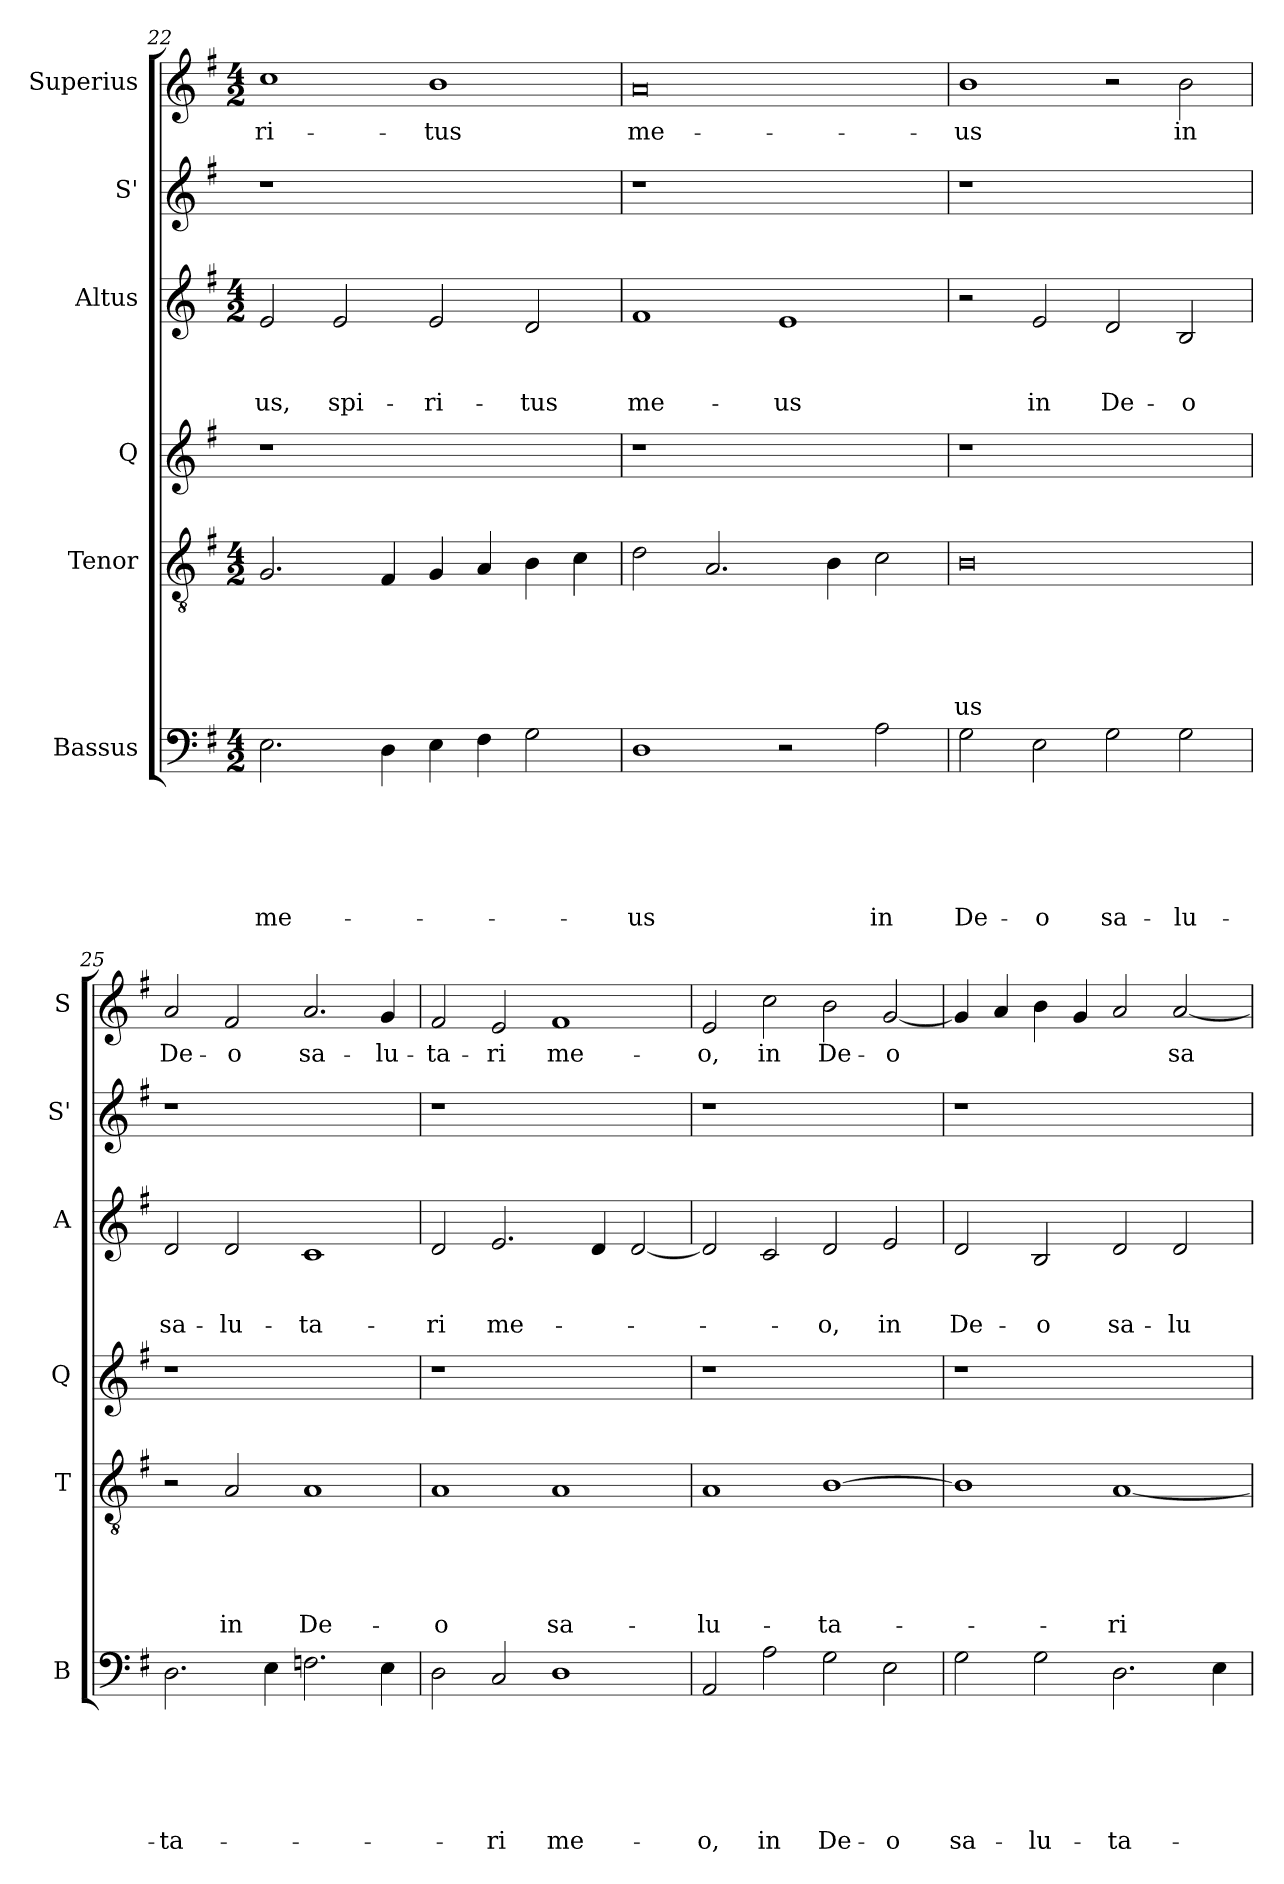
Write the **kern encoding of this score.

**kern	**text	**text	**text	**text	**text	**text	**kern	**text	**text	**text	**text	**text	**kern	**kern	**text	**text	**text	**kern	**kern	**text
*part6	*part6	*part6	*part6	*part6	*part6	*part6	*part5	*part5	*part5	*part5	*part5	*part5	*part4	*part3	*part3	*part3	*part3	*part2	*part1	*part1
*staff6	*staff6	*staff6	*staff6	*staff6	*staff6	*staff6	*staff5	*staff5	*staff5	*staff5	*staff5	*staff5	*staff4	*staff3	*staff3	*staff3	*staff3	*staff2	*staff1	*staff1
*I"Bassus	*	*	*	*	*	*	*I"Tenor	*	*	*	*	*	*I"Q	*I"Altus	*	*	*	*I"S'	*I"Superius	*
*I'B	*	*	*	*	*	*	*I'T	*	*	*	*	*	*I'Q	*I'A	*	*	*	*I'S'	*I'S	*
*clefF4	*	*	*	*	*	*	*clefGv2	*	*	*	*	*	*clefG2	*clefG2	*	*	*	*clefG2	*clefG2	*
*k[f#]	*	*	*	*	*	*	*k[f#]	*	*	*	*	*	*k[f#]	*k[f#]	*	*	*	*k[f#]	*k[f#]	*
*G:	*	*	*	*	*	*	*G:	*	*	*	*	*	*G:	*G:	*	*	*	*G:	*G:	*
*M4/2	*	*	*	*	*	*	*M4/2	*	*	*	*	*	*	*M4/2	*	*	*	*	*M4/2	*
=22	=22	=22	=22	=22	=22	=22	=22	=22	=22	=22	=22	=22	=22	=22	=22	=22	=22	=22	=22	=22
!	!	!	!	!	!	!LO:LY:b	!	!	!	!	!	!	!	!	!	!	!LO:LY:b	!	!	!LO:LY:b
2.E\	.	.	.	.	.	me-	2.G/	.	.	.	.	.	1r	2e/	.	.	-us,	1r	1cc	-ri-
!	!	!	!	!	!	!	!	!	!	!	!	!	!	!	!	!	!LO:LY:b	!	!	!
.	.	.	.	.	.	.	.	.	.	.	.	.	.	2e/	.	.	spi-	.	.	.
4D\	.	.	.	.	.	.	4F#/	.	.	.	.	.	.	.	.	.	.	.	.	.
!	!	!	!	!	!	!	!	!	!	!	!	!	!	!	!	!	!LO:LY:b	!	!	!LO:LY:b
4E\	.	.	.	.	.	.	4G/	.	.	.	.	.	1ryy	2e/	.	.	-ri-	1ryy	1b	-tus
4F#\	.	.	.	.	.	.	4A/	.	.	.	.	.	.	.	.	.	.	.	.	.
!	!	!	!	!	!	!	!	!	!	!	!	!	!	!	!	!	!LO:LY:b	!	!	!
2G\	.	.	.	.	.	.	4B\	.	.	.	.	.	.	2d/	.	.	-tus	.	.	.
.	.	.	.	.	.	.	4c\	.	.	.	.	.	.	.	.	.	.	.	.	.
=23	=23	=23	=23	=23	=23	=23	=23	=23	=23	=23	=23	=23	=23	=23	=23	=23	=23	=23	=23	=23
!	!	!	!	!	!	!LO:LY:b	!	!	!	!	!	!	!	!	!	!	!LO:LY:b	!	!	!LO:LY:b
1D	.	.	.	.	.	-us	2d\	.	.	.	.	.	1r	1f#	.	.	me-	1r	0a	me-
.	.	.	.	.	.	.	2.A/	.	.	.	.	.	.	.	.	.	.	.	.	.
!	!	!	!	!	!	!	!	!	!	!	!	!	!	!	!	!	!LO:LY:b	!	!	!
2r	.	.	.	.	.	.	.	.	.	.	.	.	1ryy	1e	.	.	-us	1ryy	.	.
.	.	.	.	.	.	.	4B\	.	.	.	.	.	.	.	.	.	.	.	.	.
!	!	!	!	!	!	!LO:LY:b	!	!	!	!	!	!	!	!	!	!	!	!	!	!
2A\	.	.	.	.	.	in	2c\	.	.	.	.	.	.	.	.	.	.	.	.	.
=24	=24	=24	=24	=24	=24	=24	=24	=24	=24	=24	=24	=24	=24	=24	=24	=24	=24	=24	=24	=24
!	!	!	!	!	!	!LO:LY:b	!	!	!	!	!	!LO:LY:b:rj	!	!	!	!	!	!	!	!LO:LY:b
2G\	.	.	.	.	.	De-	0B	.	.	.	.	-us	1r	2r	.	.	.	1r	1b	-us
!	!	!	!	!	!	!LO:LY:b	!	!	!	!	!	!	!	!	!	!	!LO:LY:b	!	!	!
2E\	.	.	.	.	.	-o	.	.	.	.	.	.	.	2e/	.	.	in	.	.	.
!	!	!	!	!	!	!LO:LY:b	!	!	!	!	!	!	!	!	!	!	!LO:LY:b	!	!	!
2G\	.	.	.	.	.	sa-	.	.	.	.	.	.	1ryy	2d/	.	.	De-	1ryy	2r	.
!	!	!	!	!	!	!LO:LY:b	!	!	!	!	!	!	!	!	!	!	!LO:LY:b	!	!	!LO:LY:b
2G\	.	.	.	.	.	-lu-	.	.	.	.	.	.	.	2B/	.	.	-o	.	2b\	in
!!LO:LB:g=z
=25	=25	=25	=25	=25	=25	=25	=25	=25	=25	=25	=25	=25	=25	=25	=25	=25	=25	=25	=25	=25
!	!	!	!	!	!	!LO:LY:b	!	!	!	!	!	!	!	!	!	!	!LO:LY:b	!	!	!LO:LY:b
2.D\	.	.	.	.	.	-ta-	2r	.	.	.	.	.	1r	2d/	.	.	sa-	1r	2a/	De-
!	!	!	!	!	!	!	!	!	!	!	!	!LO:LY:b	!	!	!	!	!LO:LY:b	!	!	!LO:LY:b
.	.	.	.	.	.	.	2A/	.	.	.	.	in	.	2d/	.	.	-lu-	.	2f#/	-o
4E\	.	.	.	.	.	.	.	.	.	.	.	.	.	.	.	.	.	.	.	.
!	!	!	!	!	!	!	!	!	!	!	!	!LO:LY:b	!	!	!	!	!LO:LY:b	!	!	!LO:LY:b
2.Fn\	.	.	.	.	.	.	1A	.	.	.	.	De-	1ryy	1c	.	.	-ta-	1ryy	2.a/	sa-
!	!	!	!	!	!	!	!	!	!	!	!	!	!	!	!	!	!	!	!	!LO:LY:b
4E\	.	.	.	.	.	.	.	.	.	.	.	.	.	.	.	.	.	.	4g/	-lu-
=26	=26	=26	=26	=26	=26	=26	=26	=26	=26	=26	=26	=26	=26	=26	=26	=26	=26	=26	=26	=26
!	!	!	!	!	!	!	!	!	!	!	!	!LO:LY:b:rj	!	!	!	!	!LO:LY:b	!	!	!LO:LY:b
2D\	.	.	.	.	.	.	1A	.	.	.	.	-o	1r	2d/	.	.	-ri	1r	2f#/	-ta-
!	!	!	!	!	!	!LO:LY:b	!	!	!	!	!	!	!	!	!	!	!LO:LY:b	!	!	!LO:LY:b
2C/	.	.	.	.	.	-ri	.	.	.	.	.	.	.	2.e/	.	.	me-	.	2e/	-ri
!	!	!	!	!	!	!LO:LY:b	!	!	!	!	!	!LO:LY:b	!	!	!	!	!	!	!	!LO:LY:b
1D	.	.	.	.	.	me-	1A	.	.	.	.	sa-	1ryy	.	.	.	.	1ryy	1f#	me-
.	.	.	.	.	.	.	.	.	.	.	.	.	.	4d/	.	.	.	.	.	.
.	.	.	.	.	.	.	.	.	.	.	.	.	.	[<2d/	.	.	.	.	.	.
=27	=27	=27	=27	=27	=27	=27	=27	=27	=27	=27	=27	=27	=27	=27	=27	=27	=27	=27	=27	=27
!	!	!	!	!	!	!LO:LY:b	!	!	!	!	!	!LO:LY:b	!	!	!	!	!	!	!	!LO:LY:b
2AA/	.	.	.	.	.	-o,	1A	.	.	.	.	-lu-	1r	2d/]	.	.	.	1r	2e/	-o,
!	!	!	!	!	!	!LO:LY:b	!	!	!	!	!	!	!	!	!	!	!	!	!	!LO:LY:b
2A\	.	.	.	.	.	in	.	.	.	.	.	.	.	2c/	.	.	.	.	2cc\	in
!	!	!	!	!	!	!LO:LY:b	!	!	!	!	!	!LO:LY:b	!	!	!	!	!LO:LY:b	!	!	!LO:LY:b
2G\	.	.	.	.	.	De-	[>1B	.	.	.	.	-ta-	1ryy	2d/	.	.	-o,	1ryy	2b\	De-
!	!	!	!	!	!	!LO:LY:b	!	!	!	!	!	!	!	!	!	!	!LO:LY:b	!	!	!LO:LY:b
2E\	.	.	.	.	.	-o	.	.	.	.	.	.	.	2e/	.	.	in	.	[<2g/	-o
=28	=28	=28	=28	=28	=28	=28	=28	=28	=28	=28	=28	=28	=28	=28	=28	=28	=28	=28	=28	=28
!	!	!	!	!	!	!LO:LY:b	!	!	!	!	!	!	!	!	!	!	!LO:LY:b	!	!	!
2G\	.	.	.	.	.	sa-	1B]	.	.	.	.	.	1r	2d/	.	.	De-	1r	4g/]	.
.	.	.	.	.	.	.	.	.	.	.	.	.	.	.	.	.	.	.	4a/	.
!	!	!	!	!	!	!LO:LY:b	!	!	!	!	!	!	!	!	!	!	!LO:LY:b	!	!	!
2G\	.	.	.	.	.	-lu-	.	.	.	.	.	.	.	2B/	.	.	-o	.	4b\	.
.	.	.	.	.	.	.	.	.	.	.	.	.	.	.	.	.	.	.	4g/	.
!	!	!	!	!	!	!LO:LY:b	!	!	!	!	!	!LO:LY:b	!	!	!	!	!LO:LY:b	!	!	!
2.D\	.	.	.	.	.	-ta-	[>1A	.	.	.	.	-ri	1ryy	2d/	.	.	sa-	1ryy	2a/	.
!	!	!	!	!	!	!	!	!	!	!	!	!	!	!	!	!	!LO:LY:b	!	!	!LO:LY:b
.	.	.	.	.	.	.	.	.	.	.	.	.	.	2d/	.	.	-lu-	.	[>2a/	sa-
4E\	.	.	.	.	.	.	.	.	.	.	.	.	.	.	.	.	.	.	.	.
=	=	=	=	=	=	=	=	=	=	=	=	=	=	=	=	=	=	=	=	=
*-	*-	*-	*-	*-	*-	*-	*-	*-	*-	*-	*-	*-	*-	*-	*-	*-	*-	*-	*-	*-
